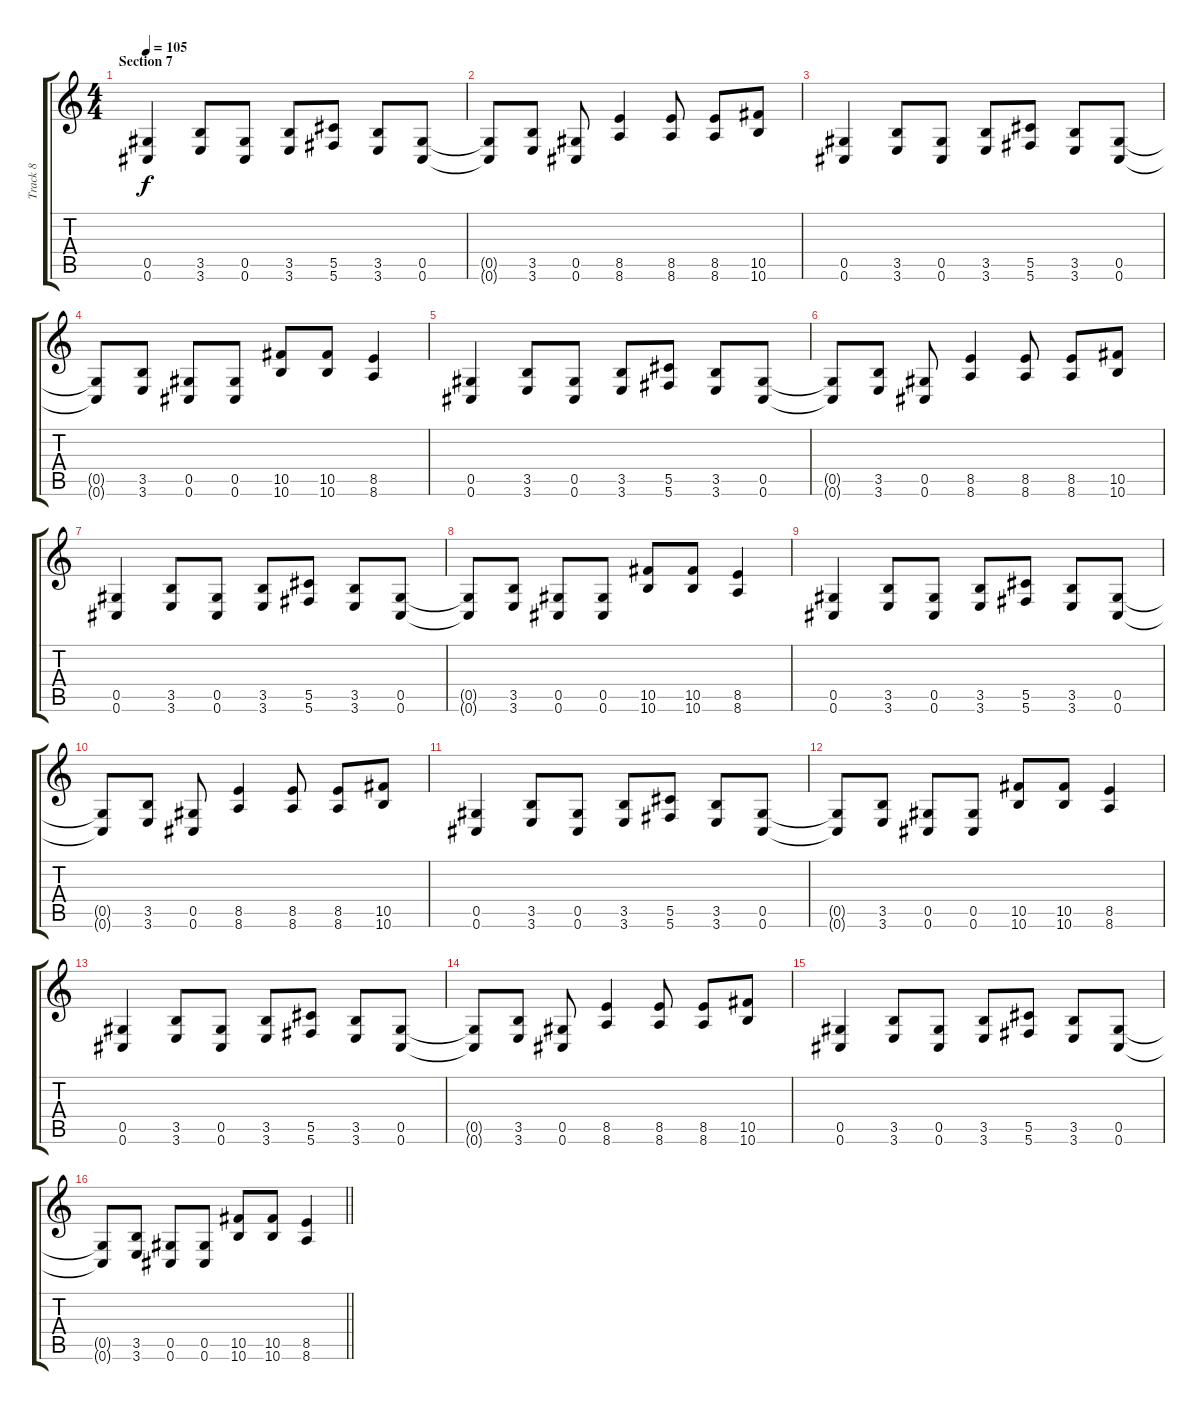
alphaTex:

\track ("Track 8" "Track 8") {instrument distortionguitar}
\staff {score tabs}
\tuning (Eb4 Bb3 Gb3 Db3 Ab2 Db2) {hide}
\ts (4 4)
\section ("" "Section 7")
\tempo 105
\clef g2
\ks c
(0.5 0.6).4{dy f} (3.5 3.6).8 (0.5 0.6).8 (3.5 3.6).8 (5.5 5.6).8 (3.5 3.6).8 (0.5 0.6).8 |
(0.5{t} 0.6{t}).8 (3.5 3.6).8 (0.5 0.6).8 (8.5 8.6).4 (8.5 8.6).8 (8.5 8.6).8 (10.5 10.6).8 |
(0.5 0.6).4 (3.5 3.6).8 (0.5 0.6).8 (3.5 3.6).8 (5.5 5.6).8 (3.5 3.6).8 (0.5 0.6).8 |
(0.5{t} 0.6{t}).8 (3.5 3.6).8 (0.5 0.6).8 (0.5 0.6).8 (10.5 10.6).8 (10.5 10.6).8 (8.5 8.6).4 |
(0.5 0.6).4 (3.5 3.6).8 (0.5 0.6).8 (3.5 3.6).8 (5.5 5.6).8 (3.5 3.6).8 (0.5 0.6).8 |
(0.5{t} 0.6{t}).8 (3.5 3.6).8 (0.5 0.6).8 (8.5 8.6).4 (8.5 8.6).8 (8.5 8.6).8 (10.5 10.6).8 |
(0.5 0.6).4 (3.5 3.6).8 (0.5 0.6).8 (3.5 3.6).8 (5.5 5.6).8 (3.5 3.6).8 (0.5 0.6).8 |
(0.5{t} 0.6{t}).8 (3.5 3.6).8 (0.5 0.6).8 (0.5 0.6).8 (10.5 10.6).8 (10.5 10.6).8 (8.5 8.6).4 |
(0.5 0.6).4 (3.5 3.6).8 (0.5 0.6).8 (3.5 3.6).8 (5.5 5.6).8 (3.5 3.6).8 (0.5 0.6).8 |
(0.5{t} 0.6{t}).8 (3.5 3.6).8 (0.5 0.6).8 (8.5 8.6).4 (8.5 8.6).8 (8.5 8.6).8 (10.5 10.6).8 |
(0.5 0.6).4 (3.5 3.6).8 (0.5 0.6).8 (3.5 3.6).8 (5.5 5.6).8 (3.5 3.6).8 (0.5 0.6).8 |
(0.5{t} 0.6{t}).8 (3.5 3.6).8 (0.5 0.6).8 (0.5 0.6).8 (10.5 10.6).8 (10.5 10.6).8 (8.5 8.6).4 |
(0.5 0.6).4 (3.5 3.6).8 (0.5 0.6).8 (3.5 3.6).8 (5.5 5.6).8 (3.5 3.6).8 (0.5 0.6).8 |
(0.5{t} 0.6{t}).8 (3.5 3.6).8 (0.5 0.6).8 (8.5 8.6).4 (8.5 8.6).8 (8.5 8.6).8 (10.5 10.6).8 |
(0.5 0.6).4 (3.5 3.6).8 (0.5 0.6).8 (3.5 3.6).8 (5.5 5.6).8 (3.5 3.6).8 (0.5 0.6).8 |
\barLineRight lightlight
(0.5{t} 0.6{t}).8 (3.5 3.6).8 (0.5 0.6).8 (0.5 0.6).8 (10.5 10.6).8 (10.5 10.6).8 (8.5 8.6).4
